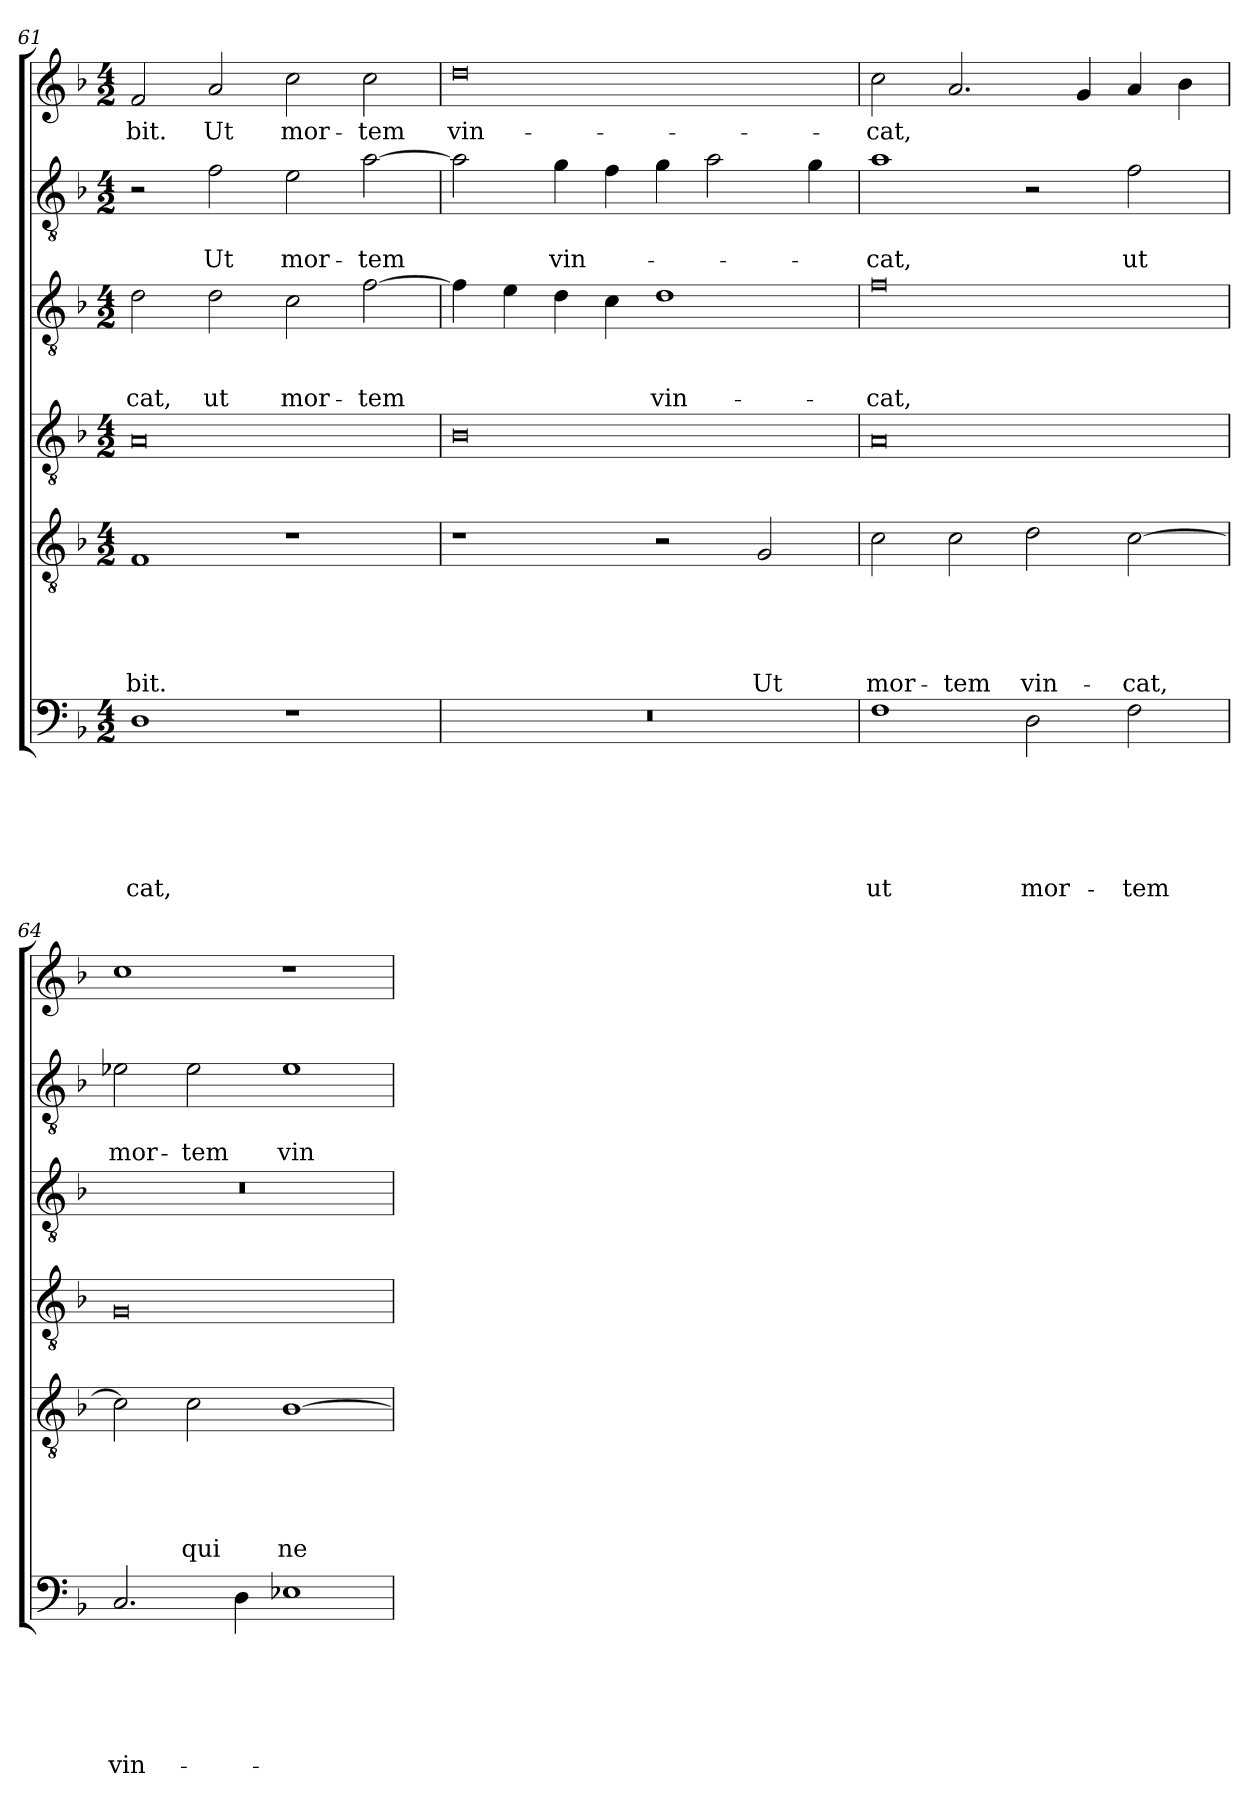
**kern	**text	**text	**text	**text	**text	**text	**kern	**text	**text	**text	**text	**text	**kern	**kern	**text	**text	**text	**kern	**text	**text	**kern	**text
*part6	*part6	*part6	*part6	*part6	*part6	*part6	*part5	*part5	*part5	*part5	*part5	*part5	*part4	*part3	*part3	*part3	*part3	*part2	*part2	*part2	*part1	*part1
*staff6	*staff6	*staff6	*staff6	*staff6	*staff6	*staff6	*staff5	*staff5	*staff5	*staff5	*staff5	*staff5	*staff4	*staff3	*staff3	*staff3	*staff3	*staff2	*staff2	*staff2	*staff1	*staff1
*clefF4	*	*	*	*	*	*	*clefGv2	*	*	*	*	*	*clefGv2	*clefGv2	*	*	*	*clefGv2	*	*	*clefG2	*
*k[b-]	*	*	*	*	*	*	*k[b-]	*	*	*	*	*	*k[b-]	*k[b-]	*	*	*	*k[b-]	*	*	*k[b-]	*
*F:	*	*	*	*	*	*	*F:	*	*	*	*	*	*F:	*F:	*	*	*	*F:	*	*	*F:	*
*M4/2	*	*	*	*	*	*	*M4/2	*	*	*	*	*	*M4/2	*M4/2	*	*	*	*M4/2	*	*	*M4/2	*
=61	=61	=61	=61	=61	=61	=61	=61	=61	=61	=61	=61	=61	=61	=61	=61	=61	=61	=61	=61	=61	=61	=61
!	!	!	!	!	!	!LO:LY:b	!	!	!	!	!	!LO:LY:b	!	!	!	!	!LO:LY:b	!	!	!	!	!LO:LY:b
1D	.	.	.	.	.	-cat,	1F	.	.	.	.	-bit.	0A	2d\	.	.	-cat,	2r	.	.	2f/	-bit.
!	!	!	!	!	!	!	!	!	!	!	!	!	!	!	!	!	!LO:LY:b	!	!	!LO:LY:b	!	!LO:LY:b
.	.	.	.	.	.	.	.	.	.	.	.	.	.	2d\	.	.	ut	2f\	.	Ut	2a/	Ut
!	!	!	!	!	!	!	!	!	!	!	!	!	!	!	!	!	!LO:LY:b	!	!	!LO:LY:b	!	!LO:LY:b
1r	.	.	.	.	.	.	1r	.	.	.	.	.	.	2c\	.	.	mor-	2e\	.	mor-	2cc\	mor-
!	!	!	!	!	!	!	!	!	!	!	!	!	!	!	!	!	!LO:LY:b	!	!	!LO:LY:b	!	!LO:LY:b
.	.	.	.	.	.	.	.	.	.	.	.	.	.	[2f\	.	.	-tem	[2a\	.	-tem	2cc\	-tem
!!LO:LB:g=z
=62	=62	=62	=62	=62	=62	=62	=62	=62	=62	=62	=62	=62	=62	=62	=62	=62	=62	=62	=62	=62	=62	=62
!	!	!	!	!	!	!	!	!	!	!	!	!	!	!	!	!	!	!	!	!	!	!LO:LY:b
0r	.	.	.	.	.	.	1r	.	.	.	.	.	0B-	4f\]	.	.	.	2a\]	.	.	0dd	vin-
.	.	.	.	.	.	.	.	.	.	.	.	.	.	4e\	.	.	.	.	.	.	.	.
!	!	!	!	!	!	!	!	!	!	!	!	!	!	!	!	!	!	!	!	!LO:LY:b	!	!
.	.	.	.	.	.	.	.	.	.	.	.	.	.	4d\	.	.	.	4g\	.	vin-	.	.
.	.	.	.	.	.	.	.	.	.	.	.	.	.	4c\	.	.	.	4f\	.	.	.	.
!	!	!	!	!	!	!	!	!	!	!	!	!	!	!	!	!	!LO:LY:b	!	!	!	!	!
.	.	.	.	.	.	.	2r	.	.	.	.	.	.	1d	.	.	vin-	4g\	.	.	.	.
.	.	.	.	.	.	.	.	.	.	.	.	.	.	.	.	.	.	2a\	.	.	.	.
!	!	!	!	!	!	!	!	!	!	!	!	!LO:LY:b	!	!	!	!	!	!	!	!	!	!
.	.	.	.	.	.	.	2G/	.	.	.	.	Ut	.	.	.	.	.	.	.	.	.	.
.	.	.	.	.	.	.	.	.	.	.	.	.	.	.	.	.	.	4g\	.	.	.	.
=63	=63	=63	=63	=63	=63	=63	=63	=63	=63	=63	=63	=63	=63	=63	=63	=63	=63	=63	=63	=63	=63	=63
!	!	!	!	!	!	!LO:LY:b	!	!	!	!	!	!LO:LY:b	!	!	!	!	!LO:LY:b	!	!	!LO:LY:b	!	!LO:LY:b
1F	.	.	.	.	.	ut	2c\	.	.	.	.	mor-	0A	0f	.	.	-cat,	1a	.	-cat,	2cc\	-cat,
!	!	!	!	!	!	!	!	!	!	!	!	!LO:LY:b	!	!	!	!	!	!	!	!	!	!
.	.	.	.	.	.	.	2c\	.	.	.	.	-tem	.	.	.	.	.	.	.	.	2.a/	.
!	!	!	!	!	!	!LO:LY:b	!	!	!	!	!	!LO:LY:b	!	!	!	!	!	!	!	!	!	!
2D\	.	.	.	.	.	mor-	2d\	.	.	.	.	vin-	.	.	.	.	.	2r	.	.	.	.
.	.	.	.	.	.	.	.	.	.	.	.	.	.	.	.	.	.	.	.	.	4g/	.
!	!	!	!	!	!	!LO:LY:b	!	!	!	!	!	!LO:LY:b	!	!	!	!	!	!	!	!LO:LY:b	!	!
2F\	.	.	.	.	.	-tem	[2c\	.	.	.	.	-cat,	.	.	.	.	.	2f\	.	ut	4a/	.
.	.	.	.	.	.	.	.	.	.	.	.	.	.	.	.	.	.	.	.	.	4b-\	.
=64	=64	=64	=64	=64	=64	=64	=64	=64	=64	=64	=64	=64	=64	=64	=64	=64	=64	=64	=64	=64	=64	=64
!	!	!	!	!	!	!LO:LY:b	!	!	!	!	!	!	!	!	!	!	!	!	!	!LO:LY:b	!	!
2.C/	.	.	.	.	.	vin-	2c\]	.	.	.	.	.	0G	0r	.	.	.	2e-X\	.	mor-	1cc	.
!	!	!	!	!	!	!	!	!	!	!	!	!LO:LY:b	!	!	!	!	!	!	!	!LO:LY:b	!	!
.	.	.	.	.	.	.	2c\	.	.	.	.	qui	.	.	.	.	.	2e-\	.	-tem	.	.
4D\	.	.	.	.	.	.	.	.	.	.	.	.	.	.	.	.	.	.	.	.	.	.
!	!	!	!	!	!	!	!	!	!	!	!	!LO:LY:b	!	!	!	!	!	!	!	!LO:LY:b	!	!
1E-X	.	.	.	.	.	.	[1B-	.	.	.	.	ne-	.	.	.	.	.	1e-	.	vin-	1r	.
=	=	=	=	=	=	=	=	=	=	=	=	=	=	=	=	=	=	=	=	=	=	=
*-	*-	*-	*-	*-	*-	*-	*-	*-	*-	*-	*-	*-	*-	*-	*-	*-	*-	*-	*-	*-	*-	*-
